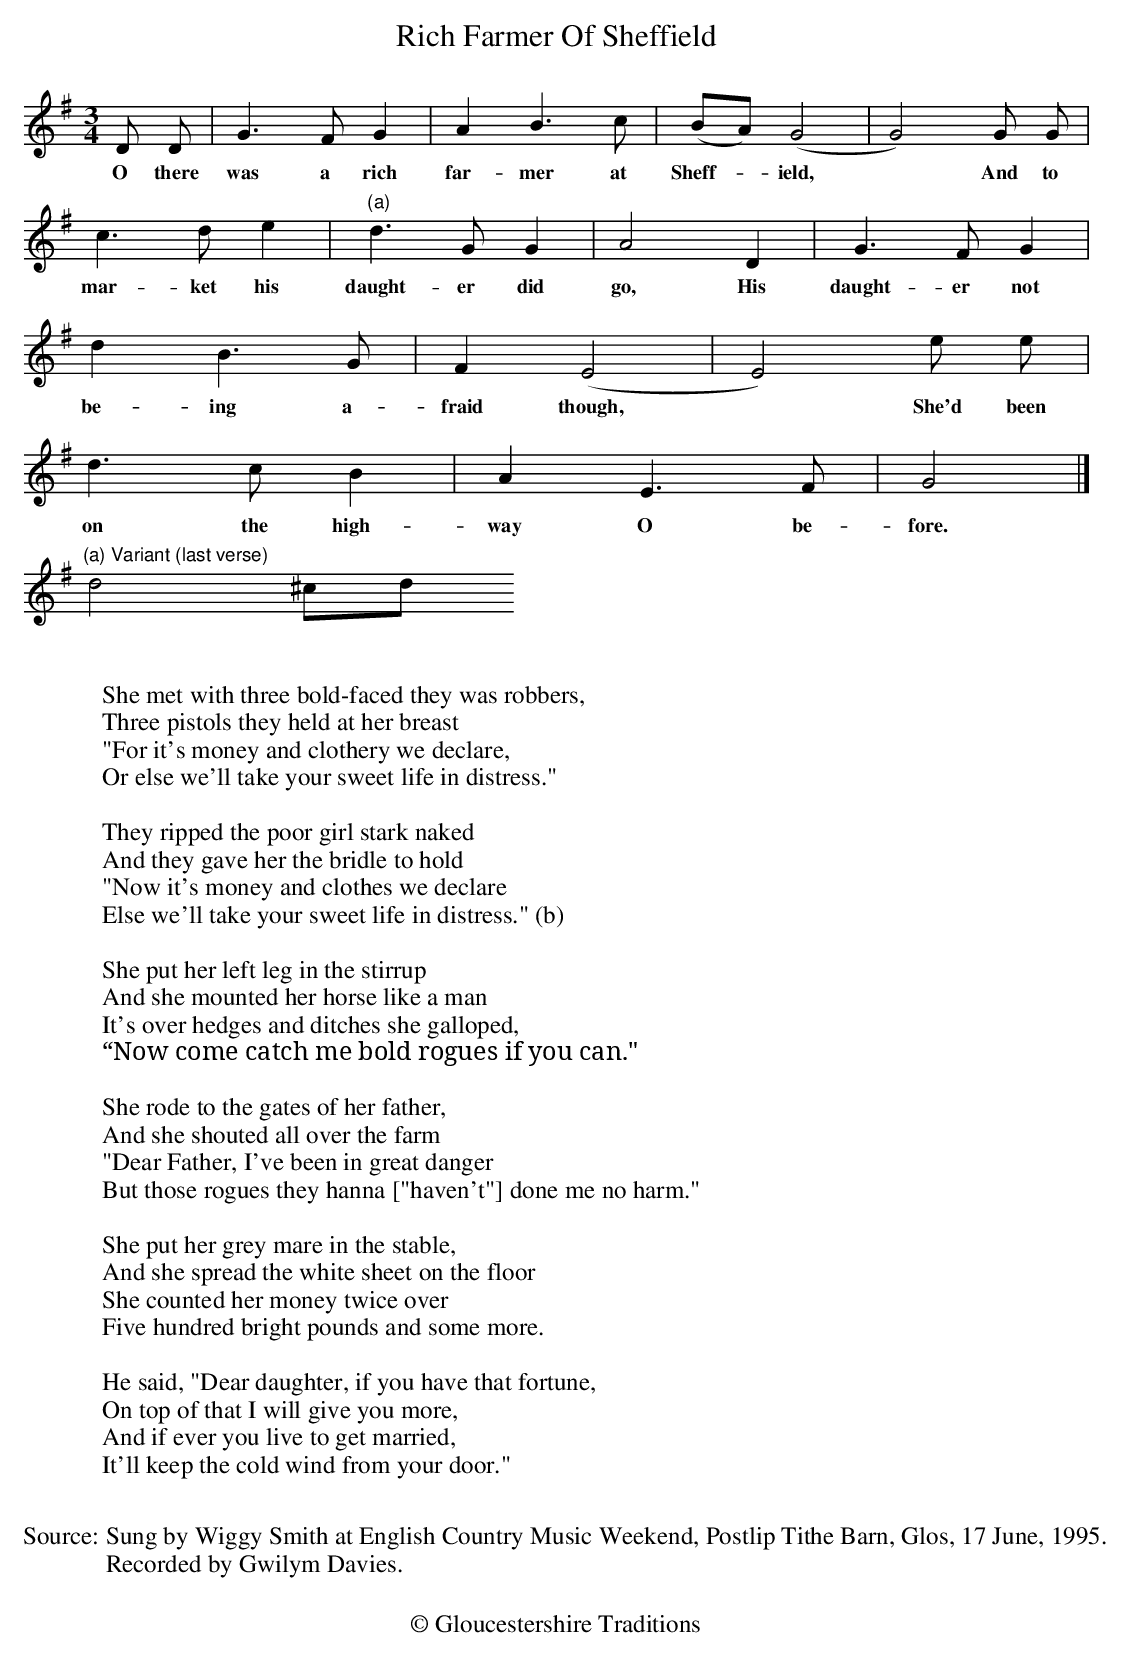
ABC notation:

X:1
T: Rich Farmer Of Sheffield
M: 3/4
L: 1/8
K: G
D D | G3 F G2 | A2 B3c | (BA) (G4 | G4) G G |
w: O there was a rich far-mer at Sheff-*ield,* And to
c3 d e2 |"(a)" d3 G G2 | A4 D2 | G3 F G2 |
w:mar-ket his daught-er did go, His daught-er not
d2 B3 G | F2 (E4 | E4) e e |
w:be-ing a-fraid though, *She'd been
d3 c B2 | A2 E3 F | G4|]
w:on the high-way O be-fore.
"(a) Variant (last verse)"d4^cd
W:
W:She met with three bold-faced they was robbers,
W:Three pistols they held at her breast
W:"For it's money and clothery we declare,
W:Or else we'll take your sweet life in distress."
W:
W:They ripped the poor girl stark naked
W:And they gave her the bridle to hold
W:"Now it's money and clothes we declare
W:Else we'll take your sweet life in distress." (b)
W:
W:She put her left leg in the stirrup
W:And she mounted her horse like a man
W:It's over hedges and ditches she galloped,
W:“Now come catch me bold rogues if you can."
W:
W:She rode to the gates of her father,
W:And she shouted all over the farm
W:"Dear Father, I've been in great danger
W:But those rogues they hanna ["haven't"] done me no harm."
W:
W:She put her grey mare in the stable,
W:And she spread the white sheet on the floor
W:She counted her money twice over
W:Five hundred bright pounds and some more.
W:
W:He said, "Dear daughter, if you have that fortune,
W:On top of that I will give you more,
W:And if ever you live to get married,
W:It'll keep the cold wind from your door."
